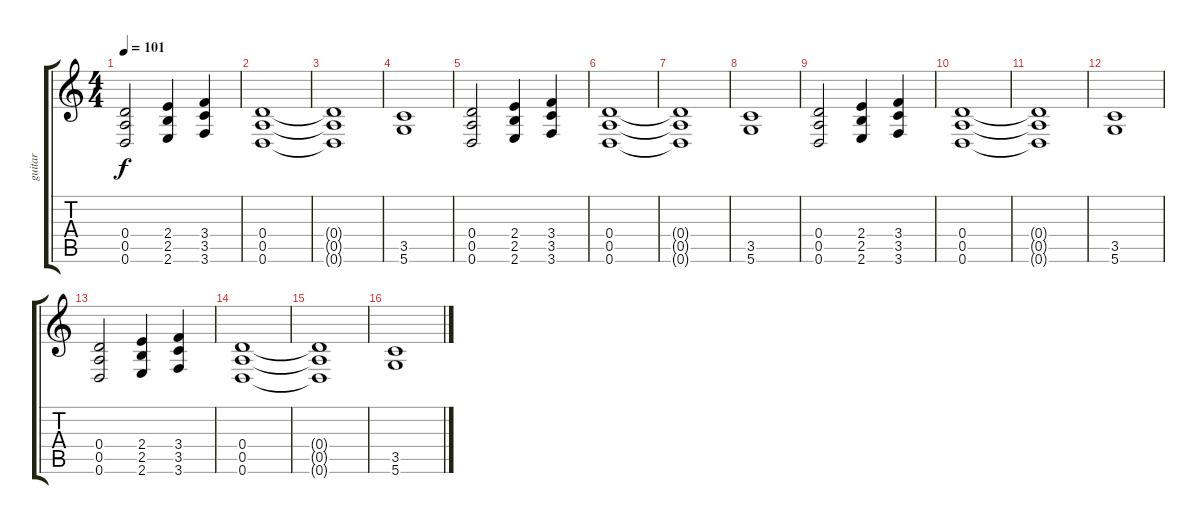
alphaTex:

\track ("guitar" "guitar") {instrument distortionguitar}
\staff {score tabs}
\tuning (E4 B3 G3 D3 A2 D2) {hide}
\ts (4 4)
\tempo 101
\clef g2
\ks c
(0.4 0.5 0.6).2{dy f} (2.4 2.5 2.6).4 (3.4 3.5 3.6).4 |
(0.4 0.5 0.6).1 |
(0.4{t} 0.5{t} 0.6{t}).1 |
(3.5 5.6).1 |
(0.4 0.5 0.6).2 (2.4 2.5 2.6).4 (3.4 3.5 3.6).4 |
(0.4 0.5 0.6).1{balance 8} |
(0.4{t} 0.5{t} 0.6{t}).1 |
(3.5 5.6).1 |
(0.4 0.5 0.6).2 (2.4 2.5 2.6).4 (3.4 3.5 3.6).4 |
(0.4 0.5 0.6).1 |
(0.4{t} 0.5{t} 0.6{t}).1 |
(3.5 5.6).1 |
(0.4 0.5 0.6).2 (2.4 2.5 2.6).4 (3.4 3.5 3.6).4 |
(0.4 0.5 0.6).1 |
(0.4{t} 0.5{t} 0.6{t}).1 |
(3.5 5.6).1
